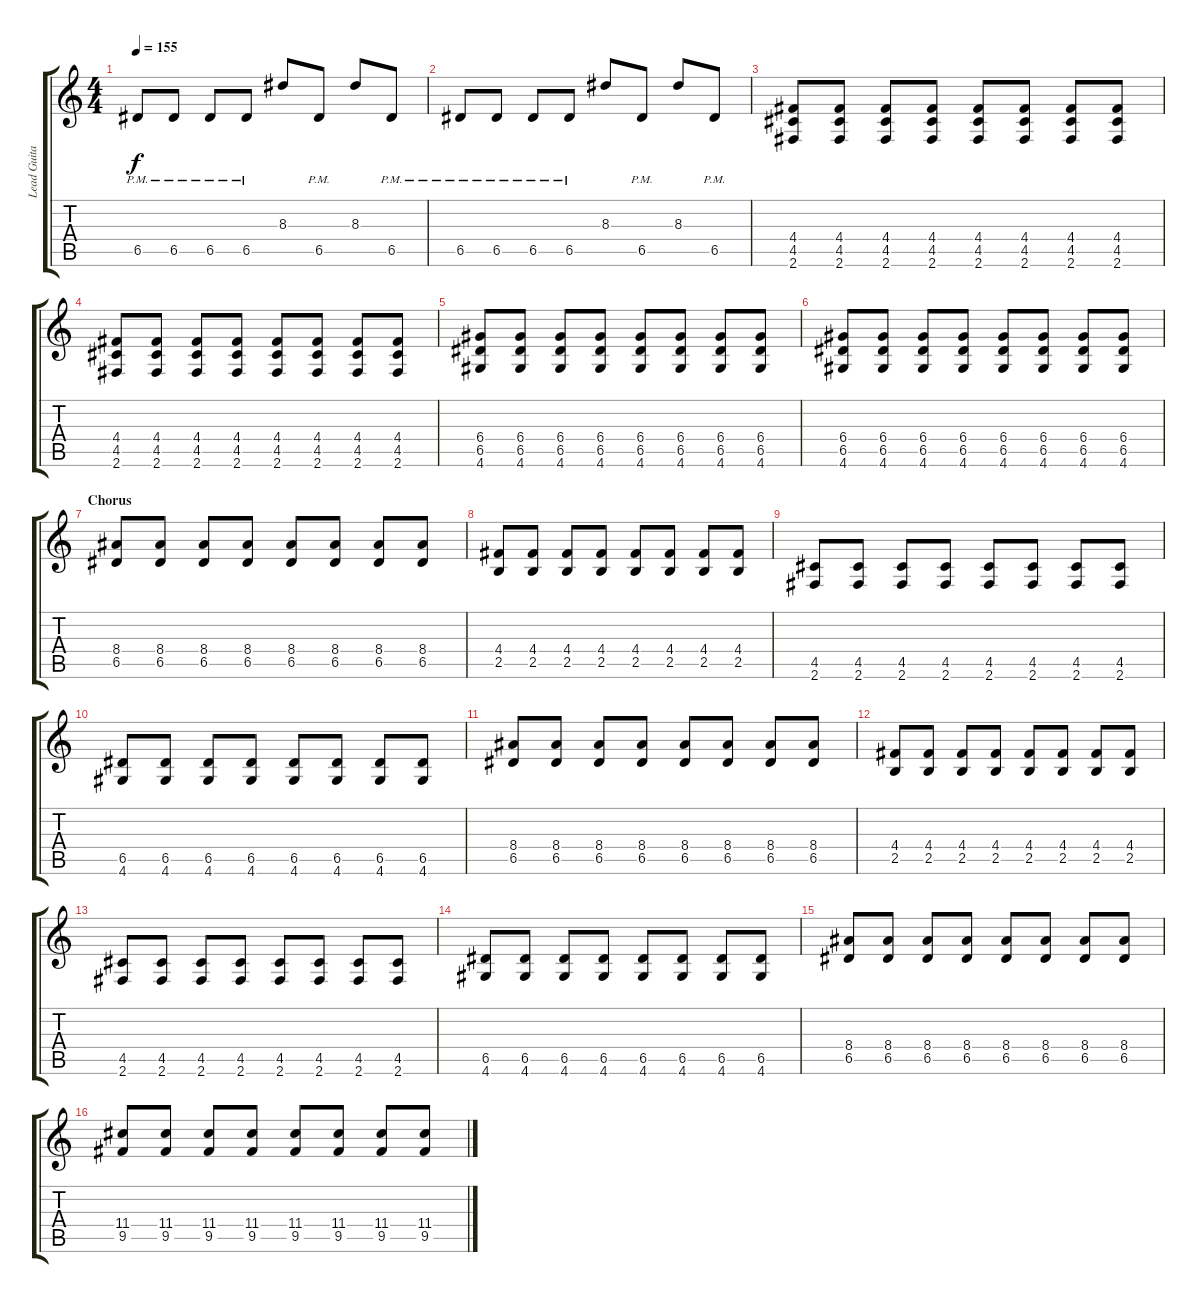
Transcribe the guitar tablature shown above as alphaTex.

\track ("Lead Guitar I" "Lead Guita") {instrument overdrivenguitar}
\staff {score tabs}
\tuning (E4 B3 G3 D3 A2 E2) {hide}
\ts (4 4)
\tempo 155
\clef g2
\ks c
6.5{pm}.8{dy f} 6.5{pm}.8 6.5{pm}.8 6.5{pm}.8 8.3.8 6.5{pm}.8 8.3.8 6.5{pm}.8 |
6.5{pm}.8 6.5{pm}.8 6.5{pm}.8 6.5{pm}.8 8.3.8 6.5{pm}.8 8.3.8 6.5{pm}.8 |
(4.4 4.5 2.6).8{volume 16 instrument distortionguitar} (4.4 4.5 2.6).8 (4.4 4.5 2.6).8 (4.4 4.5 2.6).8 (4.4 4.5 2.6).8 (4.4 4.5 2.6).8 (4.4 4.5 2.6).8 (4.4 4.5 2.6).8 |
(4.4 4.5 2.6).8 (4.4 4.5 2.6).8 (4.4 4.5 2.6).8 (4.4 4.5 2.6).8 (4.4 4.5 2.6).8 (4.4 4.5 2.6).8 (4.4 4.5 2.6).8 (4.4 4.5 2.6).8 |
(6.4 6.5 4.6).8 (6.4 6.5 4.6).8 (6.4 6.5 4.6).8 (6.4 6.5 4.6).8 (6.4 6.5 4.6).8 (6.4 6.5 4.6).8 (6.4 6.5 4.6).8 (6.4 6.5 4.6).8 |
(6.4 6.5 4.6).8 (6.4 6.5 4.6).8 (6.4 6.5 4.6).8 (6.4 6.5 4.6).8 (6.4 6.5 4.6).8 (6.4 6.5 4.6).8 (6.4 6.5 4.6).8 (6.4 6.5 4.6).8 |
\section ("" "Chorus")
(8.4 6.5).8 (8.4 6.5).8 (8.4 6.5).8 (8.4 6.5).8 (8.4 6.5).8 (8.4 6.5).8 (8.4 6.5).8 (8.4 6.5).8 |
(4.4 2.5).8 (4.4 2.5).8 (4.4 2.5).8 (4.4 2.5).8 (4.4 2.5).8 (4.4 2.5).8 (4.4 2.5).8 (4.4 2.5).8 |
(4.5 2.6).8 (4.5 2.6).8 (4.5 2.6).8 (4.5 2.6).8 (4.5 2.6).8 (4.5 2.6).8 (4.5 2.6).8 (4.5 2.6).8 |
(6.5 4.6).8 (6.5 4.6).8 (6.5 4.6).8 (6.5 4.6).8 (6.5 4.6).8 (6.5 4.6).8 (6.5 4.6).8 (6.5 4.6).8 |
(8.4 6.5).8 (8.4 6.5).8 (8.4 6.5).8 (8.4 6.5).8 (8.4 6.5).8 (8.4 6.5).8 (8.4 6.5).8 (8.4 6.5).8 |
(4.4 2.5).8 (4.4 2.5).8 (4.4 2.5).8 (4.4 2.5).8 (4.4 2.5).8 (4.4 2.5).8 (4.4 2.5).8 (4.4 2.5).8 |
(4.5 2.6).8 (4.5 2.6).8 (4.5 2.6).8 (4.5 2.6).8 (4.5 2.6).8 (4.5 2.6).8 (4.5 2.6).8 (4.5 2.6).8 |
(6.5 4.6).8 (6.5 4.6).8 (6.5 4.6).8 (6.5 4.6).8 (6.5 4.6).8 (6.5 4.6).8 (6.5 4.6).8 (6.5 4.6).8 |
(8.4 6.5).8 (8.4 6.5).8 (8.4 6.5).8 (8.4 6.5).8 (8.4 6.5).8 (8.4 6.5).8 (8.4 6.5).8 (8.4 6.5).8 |
(11.4 9.5).8 (11.4 9.5).8 (11.4 9.5).8 (11.4 9.5).8 (11.4 9.5).8 (11.4 9.5).8 (11.4 9.5).8 (11.4 9.5).8
